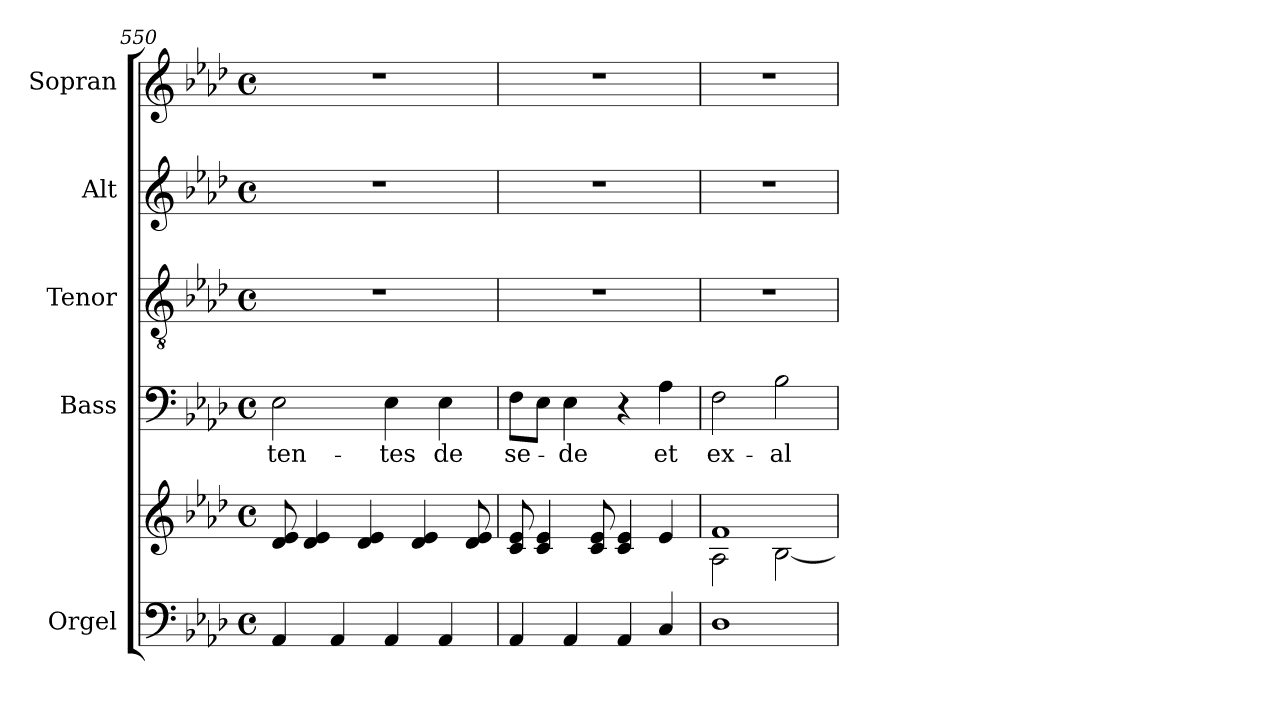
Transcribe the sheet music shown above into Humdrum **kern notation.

**kern	**kern	**kern	**text	**kern	**kern	**kern
*part5	*part5	*part4	*part4	*part3	*part2	*part1
*staff6	*staff5	*staff4	*staff4	*staff3	*staff2	*staff1
*I"Orgel	*	*I"Bass	*	*I"Tenor	*I"Alt	*I"Sopran
*I'Org.	*	*I'B.	*	*I'T.	*I'A.	*I'S.
*clefF4	*clefG2	*clefF4	*	*clefGv2	*clefG2	*clefG2
*k[b-e-a-d-]	*k[b-e-a-d-]	*k[b-e-a-d-]	*	*k[b-e-a-d-]	*k[b-e-a-d-]	*k[b-e-a-d-]
*A-:	*A-:	*A-:	*	*A-:	*A-:	*A-:
*M4/4	*M4/4	*M4/4	*	*M4/4	*M4/4	*M4/4
*met(c)	*met(c)	*met(c)	*	*met(c)	*met(c)	*met(c)
=550	=550	=550	=550	=550	=550	=550
!	!	!	!LO:LY:b	!	!	!
4AA-/	8d-/ 8e-/	2E-\	-ten-	1r	1r	1r
.	4d-/ 4e-/	.	.	.	.	.
4AA-/	.	.	.	.	.	.
.	4d-/ 4e-/	.	.	.	.	.
!	!	!	!LO:LY:b	!	!	!
4AA-/	.	4E-\	-tes	.	.	.
.	4d-/ 4e-/	.	.	.	.	.
!	!	!	!LO:LY:b	!	!	!
4AA-/	.	4E-\	de	.	.	.
.	8d-/ 8e-/	.	.	.	.	.
=551	=551	=551	=551	=551	=551	=551
!	!	!	!LO:LY:b	!	!	!
4AA-/	8c/ 8e-/	8F\L	se-	1r	1r	1r
.	4c/ 4e-/	8E-\J	.	.	.	.
!	!	!	!LO:LY:b	!	!	!
4AA-/	.	4E-\	-de	.	.	.
.	8c/ 8e-/	.	.	.	.	.
4AA-/	4c/ 4e-/	4r	.	.	.	.
!	!	!	!LO:LY:b	!	!	!
4C/	4e-/	4A-\	et	.	.	.
!!LO:LB:g=z
=552	=552	=552	=552	=552	=552	=552
*	*^	*	*	*	*	*
!	!	!	!	!LO:LY:b	!	!	!
1D-	1f	2A-\	2F\	ex-	1r	1r	1r
!	!	!	!	!LO:LY:b	!	!	!
.	.	[<2B-\	2B-\	-al-	.	.	.
*	*v	*v	*	*	*	*	*
=	=	=	=	=	=	=
*-	*-	*-	*-	*-	*-	*-
